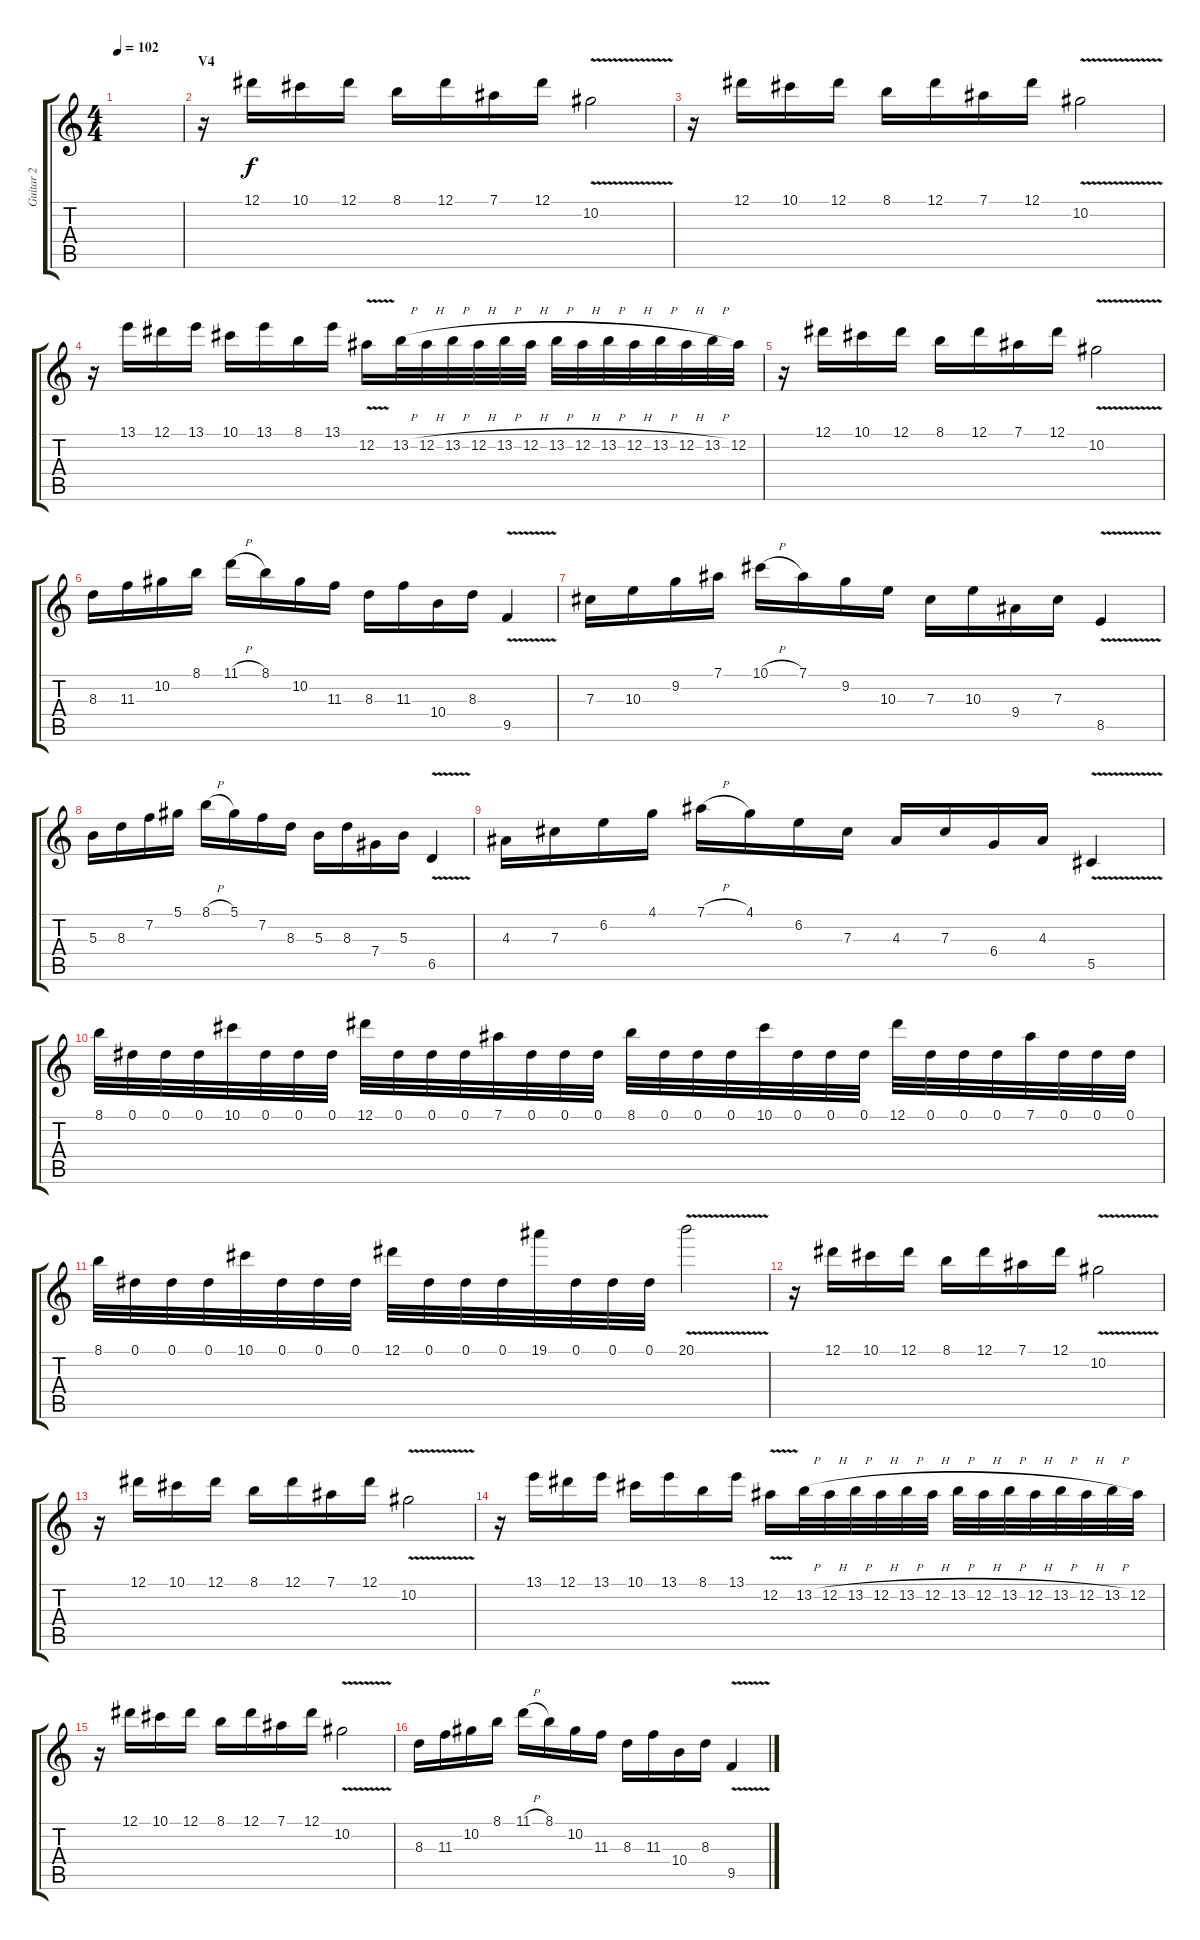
\track ("Guitar 2" "Guitar 2") {instrument overdrivenguitar}
\staff {score tabs}
\tuning (Eb4 Bb3 Gb3 Db3 Ab2 Eb2) {hide}
\ts (4 4)
\tempo 102
\clef g2
\ks c
|
\section ("" "V4")
r.16 12.1.16 10.1.16 12.1.16 8.1.16 12.1.16 7.1.16 12.1.16 10.2{v}.2 |
r.16 12.1.16 10.1.16 12.1.16 8.1.16 12.1.16 7.1.16 12.1.16 10.2{v}.2 |
r.16 13.1.16 12.1.16 13.1.16 10.1.16 13.1.16 8.1.16 13.1.16 12.2{v}.16 13.2{h}.32 12.2{h}.32 13.2{h}.32 12.2{h}.32 13.2{h}.32 12.2{h}.32 13.2{h}.32 12.2{h}.32 13.2{h}.32 12.2{h}.32 13.2{h}.32 12.2{h}.32 13.2{h}.32 12.2.32 |
r.16 12.1.16 10.1.16 12.1.16 8.1.16 12.1.16 7.1.16 12.1.16 10.2{v}.2 |
8.3.16 11.3.16 10.2.16 8.1.16 11.1{h}.16 8.1.16 10.2.16 11.3.16 8.3.16 11.3.16 10.4.16 8.3.16 9.5{v}.4 |
7.3.16 10.3.16 9.2.16 7.1.16 10.1{h}.16 7.1.16 9.2.16 10.3.16 7.3.16 10.3.16 9.4.16 7.3.16 8.5{v}.4 |
5.3.16 8.3.16 7.2.16 5.1.16 8.1{h}.16 5.1.16 7.2.16 8.3.16 5.3.16 8.3.16 7.4.16 5.3.16 6.5{v}.4 |
4.3.16 7.3.16 6.2.16 4.1.16 7.1{h}.16 4.1.16 6.2.16 7.3.16 4.3.16 7.3.16 6.4.16 4.3.16 5.5{v}.4 |
8.1.32 0.1.32 0.1.32 0.1.32 10.1.32 0.1.32 0.1.32 0.1.32 12.1.32 0.1.32 0.1.32 0.1.32 7.1.32 0.1.32 0.1.32 0.1.32 8.1.32 0.1.32 0.1.32 0.1.32 10.1.32 0.1.32 0.1.32 0.1.32 12.1.32 0.1.32 0.1.32 0.1.32 7.1.32 0.1.32 0.1.32 0.1.32 |
8.1.32 0.1.32 0.1.32 0.1.32 10.1.32 0.1.32 0.1.32 0.1.32 12.1.32 0.1.32 0.1.32 0.1.32 19.1.32 0.1.32 0.1.32 0.1.32 20.1{v}.2 |
r.16 12.1.16 10.1.16 12.1.16 8.1.16 12.1.16 7.1.16 12.1.16 10.2{v}.2 |
r.16 12.1.16 10.1.16 12.1.16 8.1.16 12.1.16 7.1.16 12.1.16 10.2{v}.2 |
r.16 13.1.16 12.1.16 13.1.16 10.1.16 13.1.16 8.1.16 13.1.16 12.2{v}.16 13.2{h}.32 12.2{h}.32 13.2{h}.32 12.2{h}.32 13.2{h}.32 12.2{h}.32 13.2{h}.32 12.2{h}.32 13.2{h}.32 12.2{h}.32 13.2{h}.32 12.2{h}.32 13.2{h}.32 12.2.32 |
r.16 12.1.16 10.1.16 12.1.16 8.1.16 12.1.16 7.1.16 12.1.16 10.2{v}.2 |
8.3.16 11.3.16 10.2.16 8.1.16 11.1{h}.16 8.1.16 10.2.16 11.3.16 8.3.16 11.3.16 10.4.16 8.3.16 9.5{v}.4
